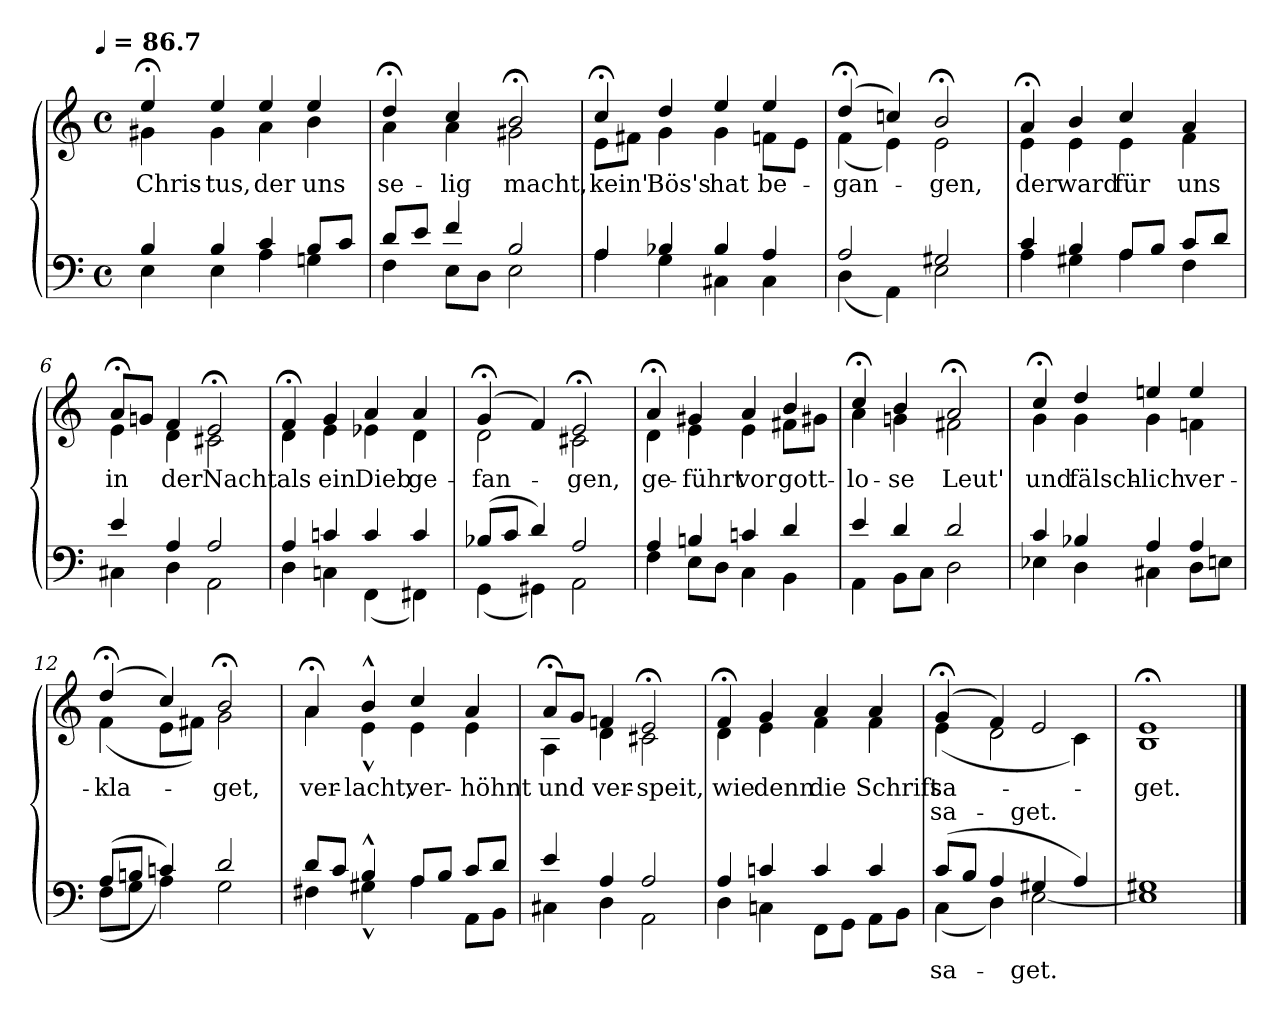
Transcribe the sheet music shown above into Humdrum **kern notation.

**kern	**text	**kern	**text	**text	**dynam
*part1	*part1	*part1	*part1	*part1	*part1
*staff2	*staff2	*staff1	*staff1	*staff1	*staff1/2
*clefF4	*	*clefG2	*	*	*
!!LO:TX:omd:t=[quarter] = 86.7
*M4/4	*	*M4/4	*	*	*
*met(c)	*	*met(c)	*	*	*
*MM86	*	*MM86	*	*	*
=1	=1	=1	=1	=1	=1
*^	*	*^	*	*	*
4B	4E	.	4ee;<	4g#X	Chris-	.	.
4B	4E	.	4ee	4g#	-tus,	.	.
4c	4A	.	4ee	4a	der	.	.
8BL	4Gn	.	4ee	4b	uns	.	.
8cJ	.	.	.	.	.	.	.
=2	=2	=2	=2	=2	=2	=2	=2
8dL	4F	.	4dd;<	4a	se-	.	.
8eJ	.	.	.	.	.	.	.
4f	8EL	.	4cc	4a	-lig	.	♩ = 80
.	8DJ	.	.	.	.	.	.
2B	2E	.	2b;<	2g#X	macht,	.	♩ = 86
=3	=3	=3	=3	=3	=3	=3	=3
4A	4A	.	4cc;<	8eL	kein'	.	.
.	.	.	.	8f#XJ	.	.	.
4B-X	4G	.	4dd	4g	Bös's	.	.
4B-	4C#X	.	4ee	4g	hat	.	♩ = 85.2
4A	4C#	.	4ee	8fnL	be-	.	♩ = 83
.	.	.	.	8eJ	.	.	.
=4	=4	=4	=4	=4	=4	=4	=4
2A	(4D	.	(4dd;<	(4f	-gan-	.	.
.	4AA)	.	4ccn)	4e)	.	.	♩ = 85
2G#X	2E	.	2b;<	2e	-gen,	.	♩ = 87
=5	=5	=5	=5	=5	=5	=5	=5
4c	4A	.	4a;<	4e	der	.	.
4B	4G#X	.	4b	4e	ward	.	.
8AL	4A	.	4cc	4e	für	.	♩ = 86
8BJ	.	.	.	.	.	.	.
8cL	4F	.	4a	4f	uns	.	♩ = 85
8dJ	.	.	.	.	.	.	.
!!LO:LB:g=z	!!
=6	=6	=6	=6	=6	=6	=6	=6
*	*	*	*MM86	*	*	*	*
4e	4C#X	.	8a;<L	4e	in	.	.
.	.	.	8gnJ	.	.	.	.
4A	4D	.	4f	4d	der	.	.
2A	2AA	.	2e;<	2c#X	Nacht	.	.
=7	=7	=7	=7	=7	=7	=7	=7
4A	4D	.	4f;<	4d	als	.	.
4cn	4Cn	.	4g	4e	ein	.	.
4c	(4FF	.	4a	4e-X	Dieb	.	♩ = 85.3
4c	4FF#X)	.	4a	4d	ge-	.	♩ = 83
=8	=8	=8	=8	=8	=8	=8	=8
*	*	*	*MM83	*	*	*	*
(8B-XL	(4GG	.	(4g;<	2d	-fan-	.	.
8cJ	.	.	.	.	.	.	.
4d)	4GG#X)	.	4f)	.	.	.	♩ = 80
2A	2AA	.	2e;<	2c#X	-gen,	.	.
=9	=9	=9	=9	=9	=9	=9	=9
*	*	*	*MM84	*	*	*	*
4A	4F	.	4a;<	4d	ge-	.	.
4Bn	8EL	.	4g#X	4e	-führt	.	.
.	8DJ	.	.	.	.	.	.
4cn	4C	.	4a	4e	vor	.	.
4d	4BB	.	4b	8f#XL	gott-	.	.
.	.	.	.	8g#XJ	.	.	.
=10	=10	=10	=10	=10	=10	=10	=10
4e	4AA	.	4cc;<	4a	-lo-	.	.
4d	8BBL	.	4b	4gn	-se	.	♩ = 83
.	8CJ	.	.	.	.	.	.
2d	2D	.	2a;<	2f#X	Leut'	.	.
=11	=11	=11	=11	=11	=11	=11	=11
4c	4E-X	.	4cc;<	4g	und	.	.
4B-X	4D	.	4dd	4g	fälsch-	.	.
4A	4C#X	.	4een	4g	-lich	.	.
4A	8DL	.	4ee	4fn	ver-	.	.
.	8EnJ	.	.	.	.	.	.
!!LO:LB:g=z	!!
=12	=12	=12	=12	=12	=12	=12	=12
(8AL	(8FL	.	(4dd;<	(4f	-kla-	.	.
8BnJ	8GJ	.	.	.	.	.	.
4cn)	4A)	.	4cc)	8eL	.	.	♩ = 80
.	.	.	.	8f#XJ)	.	.	.
2d	2G	.	2b;<	2g	-get,	.	♩ = 79
=13	=13	=13	=13	=13	=13	=13	=13
*	*	*	*MM83	*	*	*	*
8dL	4F#X	.	4a;<	4a	ver-	.	.
8cJ	.	.	.	.	.	.	.
!	!	!	!	!	!	!	!LO:DY:b=2
!	!	!	!	!	!	!	!LO:DY:n=1:b
4B^^	4G#X^^	.	4b^^	4e^^	-lacht,	.	mp mp
!	!	!	!	!	!	!	!LO:DY:n=2:b=2
!	!	!	!	!	!	!	!LO:DY:n=3:b
8AL	4A	.	4cc	4e	ver-	.	mf mf
8BJ	.	.	.	.	.	.	.
8cL	8AAL	.	4a	4e	-höhnt	.	♩ = 82
8dJ	8BBJ	.	.	.	.	.	.
=14	=14	=14	=14	=14	=14	=14	=14
4e	4C#X	.	8a;<L	4A	und	.	.
.	.	.	8gJ	.	.	.	.
4A	4D	.	4fn	4d	ver-	.	♩ = 80
2A	2AA	.	2e;<	2c#X	-speit,	.	.
=15	=15	=15	=15	=15	=15	=15	=15
*	*	*	*MM79	*	*	*	*
4A	4D	.	4f;<	4d	wie	.	.
4cn	4Cn	.	4g	4e	denn	.	.
4c	8FFL	.	4a	4f	die	.	♩ = 78
.	8GGJ	.	.	.	.	.	.
4c	8AAL	.	4a	4f	Schrift	.	♩ = 75
.	8BBJ	.	.	.	.	.	.
=16	=16	=16	=16	=16	=16	=16	=16
*	*	*	*MM74	*	*	*	*
!	!	!	!	!	!	!LO:LY:a	!
(8cL	(4C	sa-	(4g;<	(4e	sa-	sa-	.
8BJ	.	.	.	.	.	.	.
4A	4D)	.	4f)	2d	.	.	♩ = 66
!	!	!	!	!	!	!LO:LY:a	!
4G#X	[2E	-get.	2e	.	.	get.	♩ = 58
4A)	.	.	.	4c)	.	.	.
=17	=17	=17	=17	=17	=17	=17	=17
*	*	*	*MM60	*	*	*	*
1G#X	1E]	.	1e;<	1B	-get.	.	.
*v	*v	*	*	*	*	*	*
*	*	*v	*v	*	*	*
==	==	==	==	==	==
*-	*-	*-	*-	*-	*-
